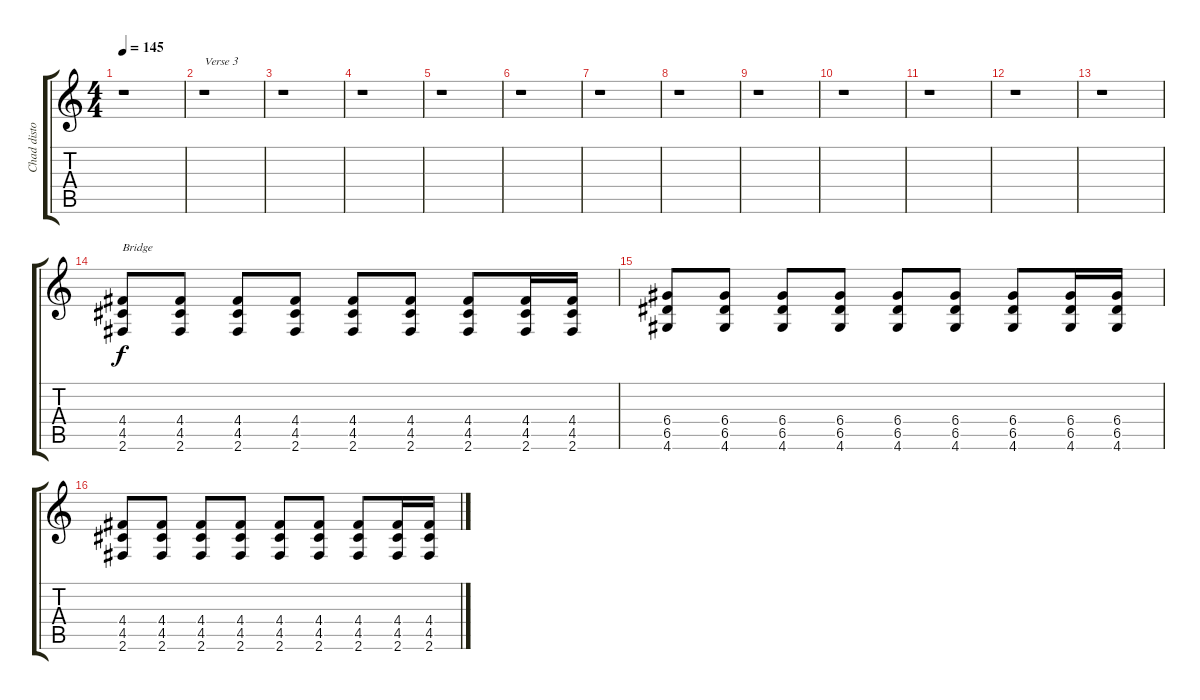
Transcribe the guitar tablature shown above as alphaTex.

\track ("Chad distortion" "Chad disto") {instrument distortionguitar}
\staff {score tabs}
\tuning (E4 B3 G3 D3 A2 E2) {hide}
\ts (4 4)
\tempo 145
\clef g2
\ks c
r.1{dy f} |
r.1{txt "Verse 3"} |
r.1 |
r.1 |
r.1 |
r.1 |
r.1 |
r.1 |
r.1 |
r.1 |
r.1 |
r.1 |
r.1 |
(4.4 4.5 2.6).8{txt "Bridge"} (4.4 4.5 2.6).8 (4.4 4.5 2.6).8 (4.4 4.5 2.6).8 (4.4 4.5 2.6).8 (4.4 4.5 2.6).8 (4.4 4.5 2.6).8 (4.4 4.5 2.6).16 (4.4 4.5 2.6).16 |
(6.4 6.5 4.6).8 (6.4 6.5 4.6).8 (6.4 6.5 4.6).8 (6.4 6.5 4.6).8 (6.4 6.5 4.6).8 (6.4 6.5 4.6).8 (6.4 6.5 4.6).8 (6.4 6.5 4.6).16 (6.4 6.5 4.6).16 |
(4.4 4.5 2.6).8 (4.4 4.5 2.6).8 (4.4 4.5 2.6).8 (4.4 4.5 2.6).8 (4.4 4.5 2.6).8 (4.4 4.5 2.6).8 (4.4 4.5 2.6).8 (4.4 4.5 2.6).16 (4.4 4.5 2.6).16
